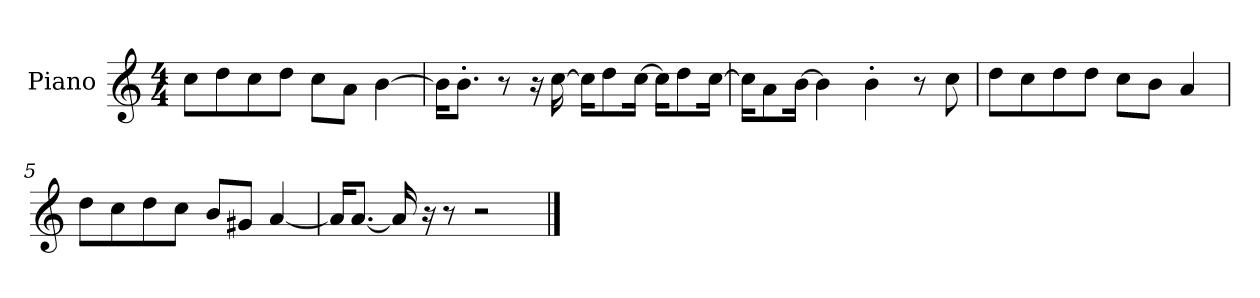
**kern
*part1
*staff1
*I"Piano
*I'P-no
*clefG2
*k[]
*M4/4
*MM90
=1
8cc\L
8dd\
8cc\
8dd\J
8cc\L
8a\J
[4b\
=2
16b\KL]
8.b'\J
8r
16r
[16cc\
16cc\KL]
8dd\
[16cc\Jk
16cc\KL]
8dd\
[16cc\Jk
=3
16cc\KL]
8a\
[16b\Jk
4b\]
4b'\
8r
8cc\
=4
8dd\L
8cc\
8dd\
8dd\J
8cc\L
8b\J
4a/
=5
8dd\L
8cc\
8dd\
8cc\J
8b/L
8g#X/J
[4a/
!!LO:LB:g=z
=6
16a/KL]
[8.a/J
16a/]
16r
8r
2r
==
*-
